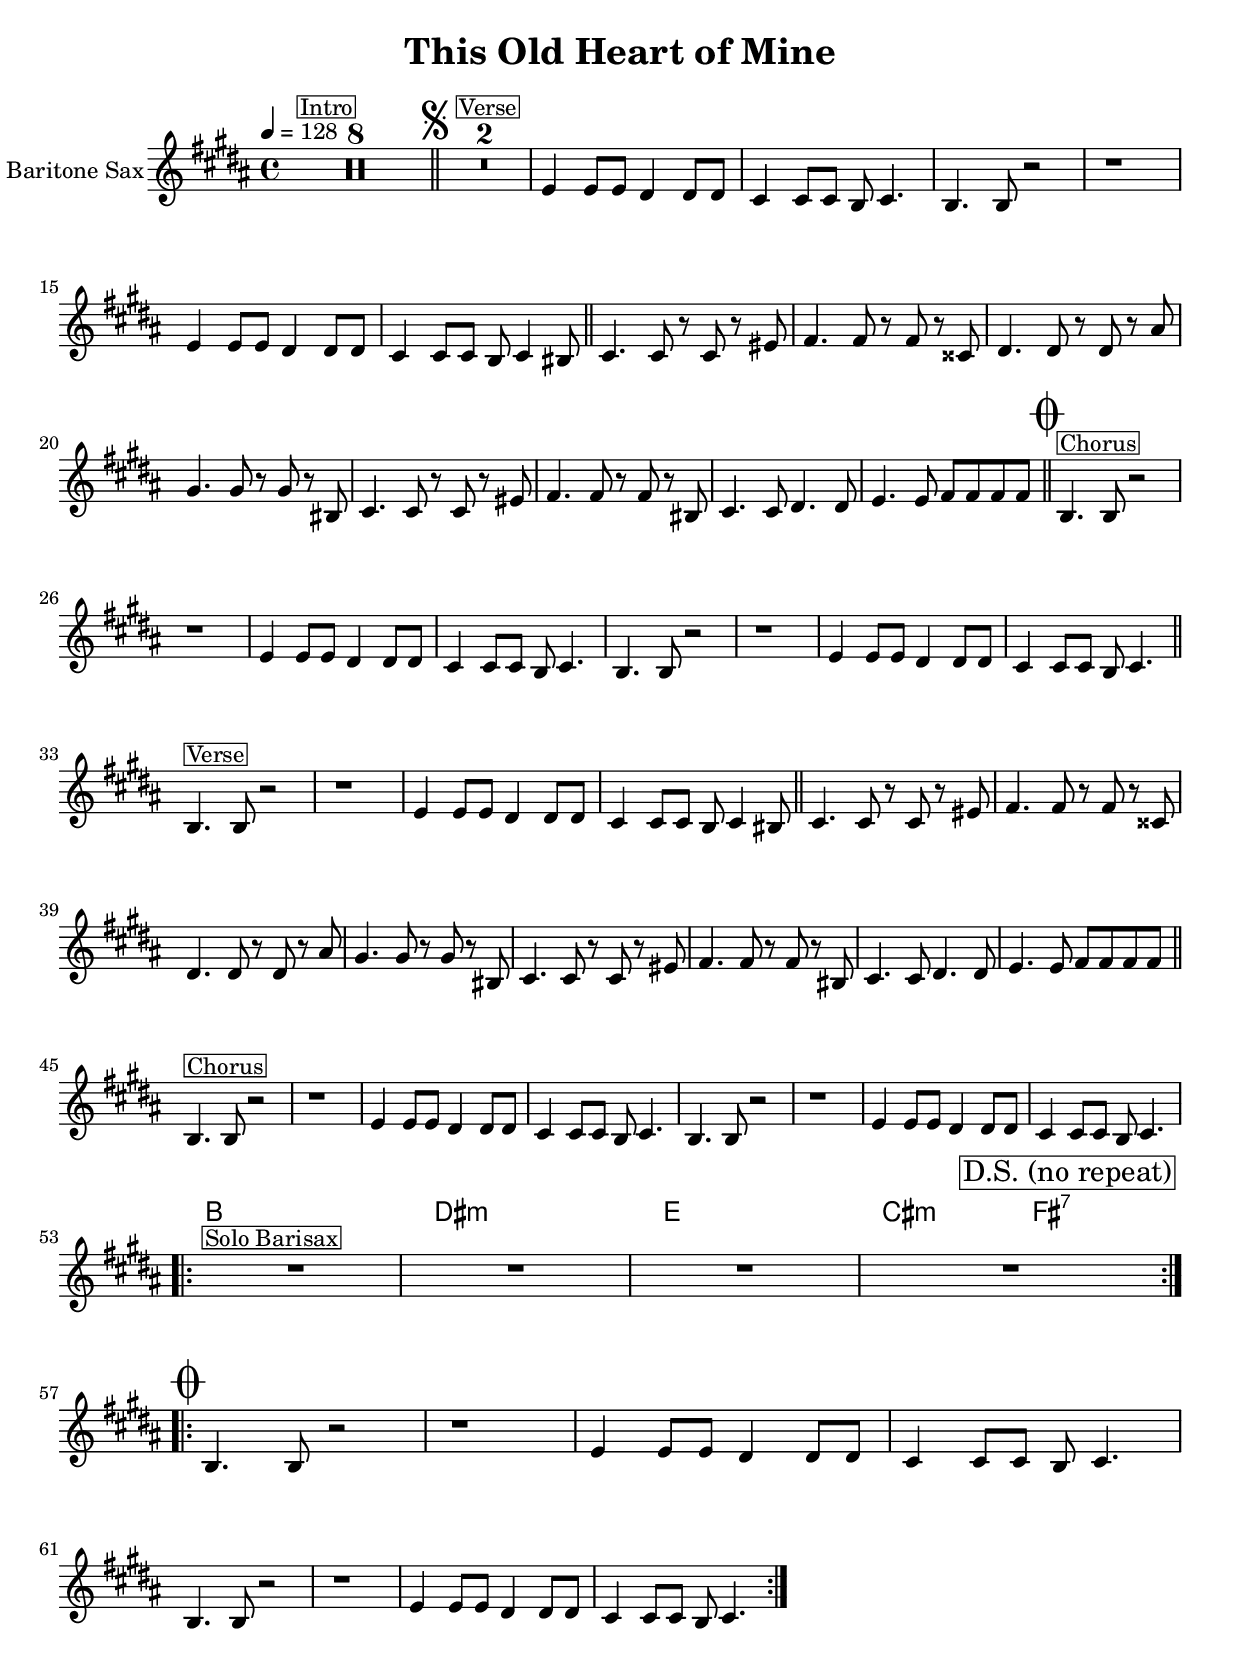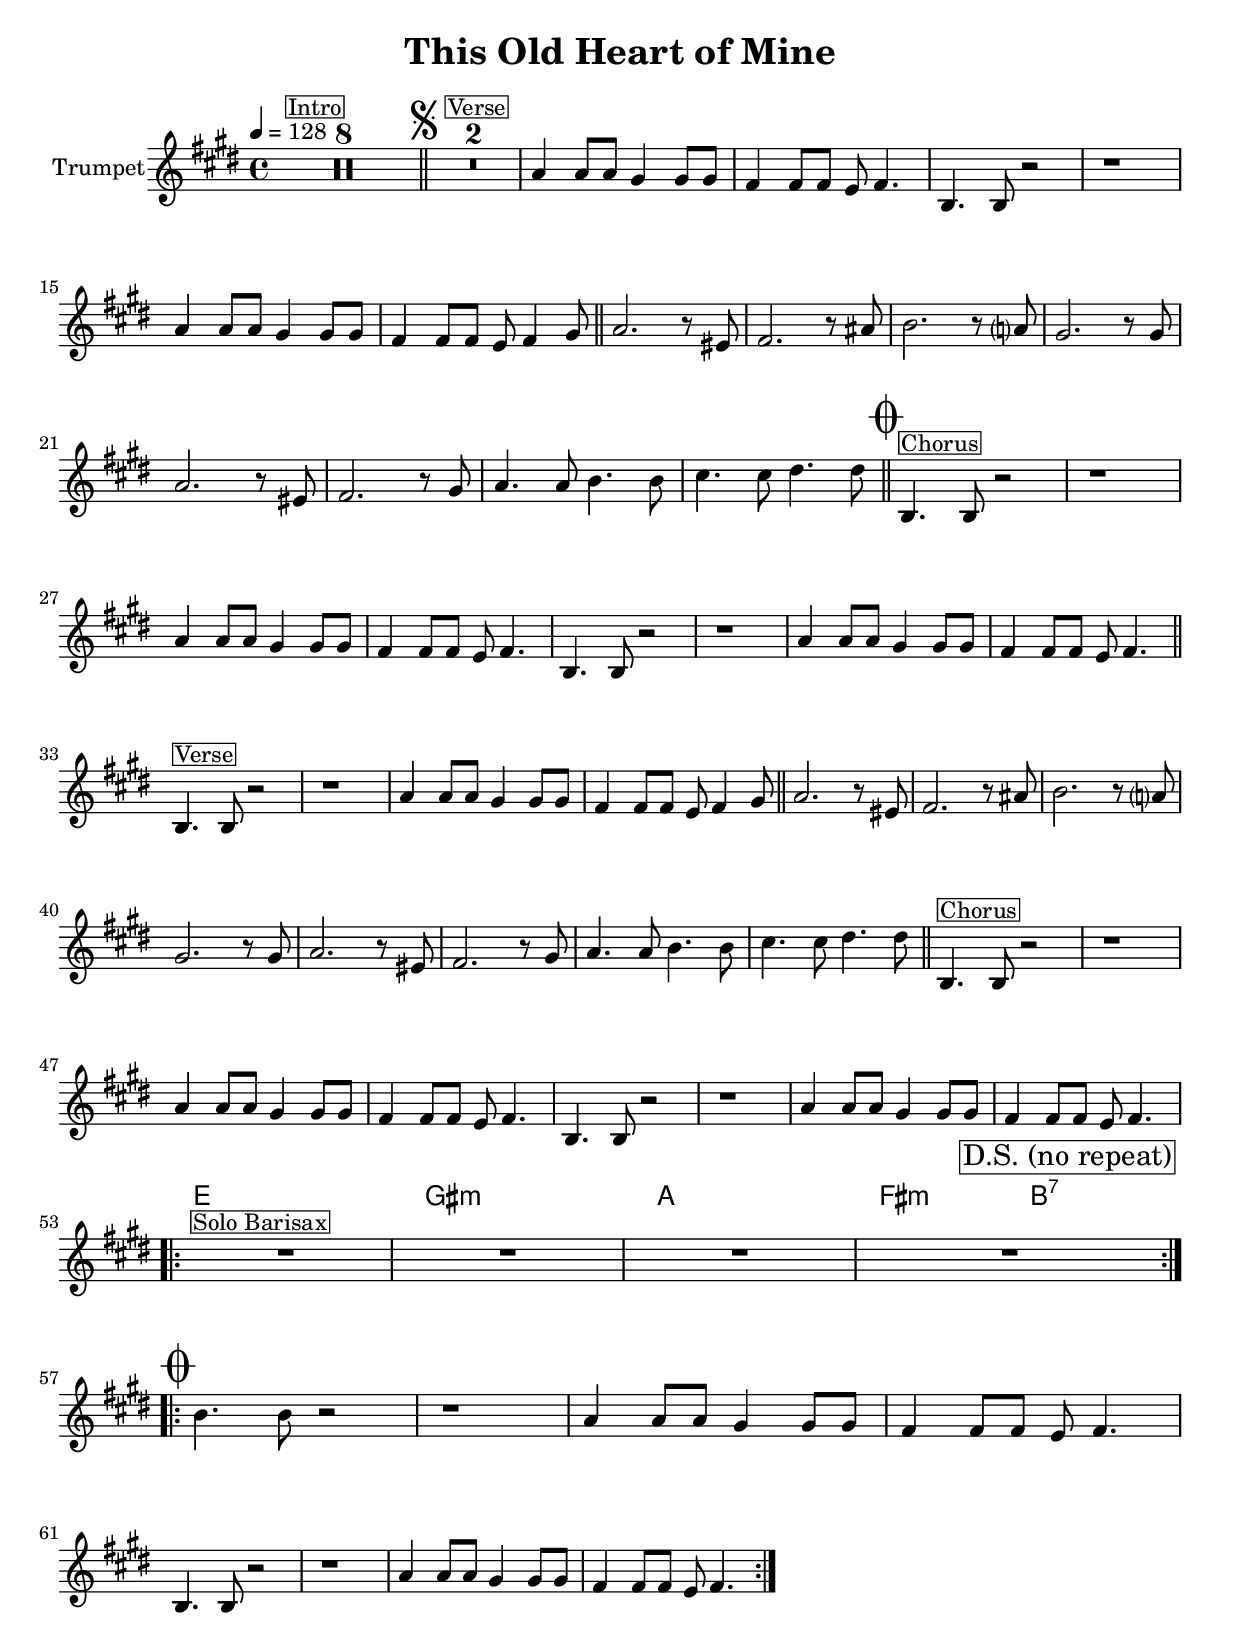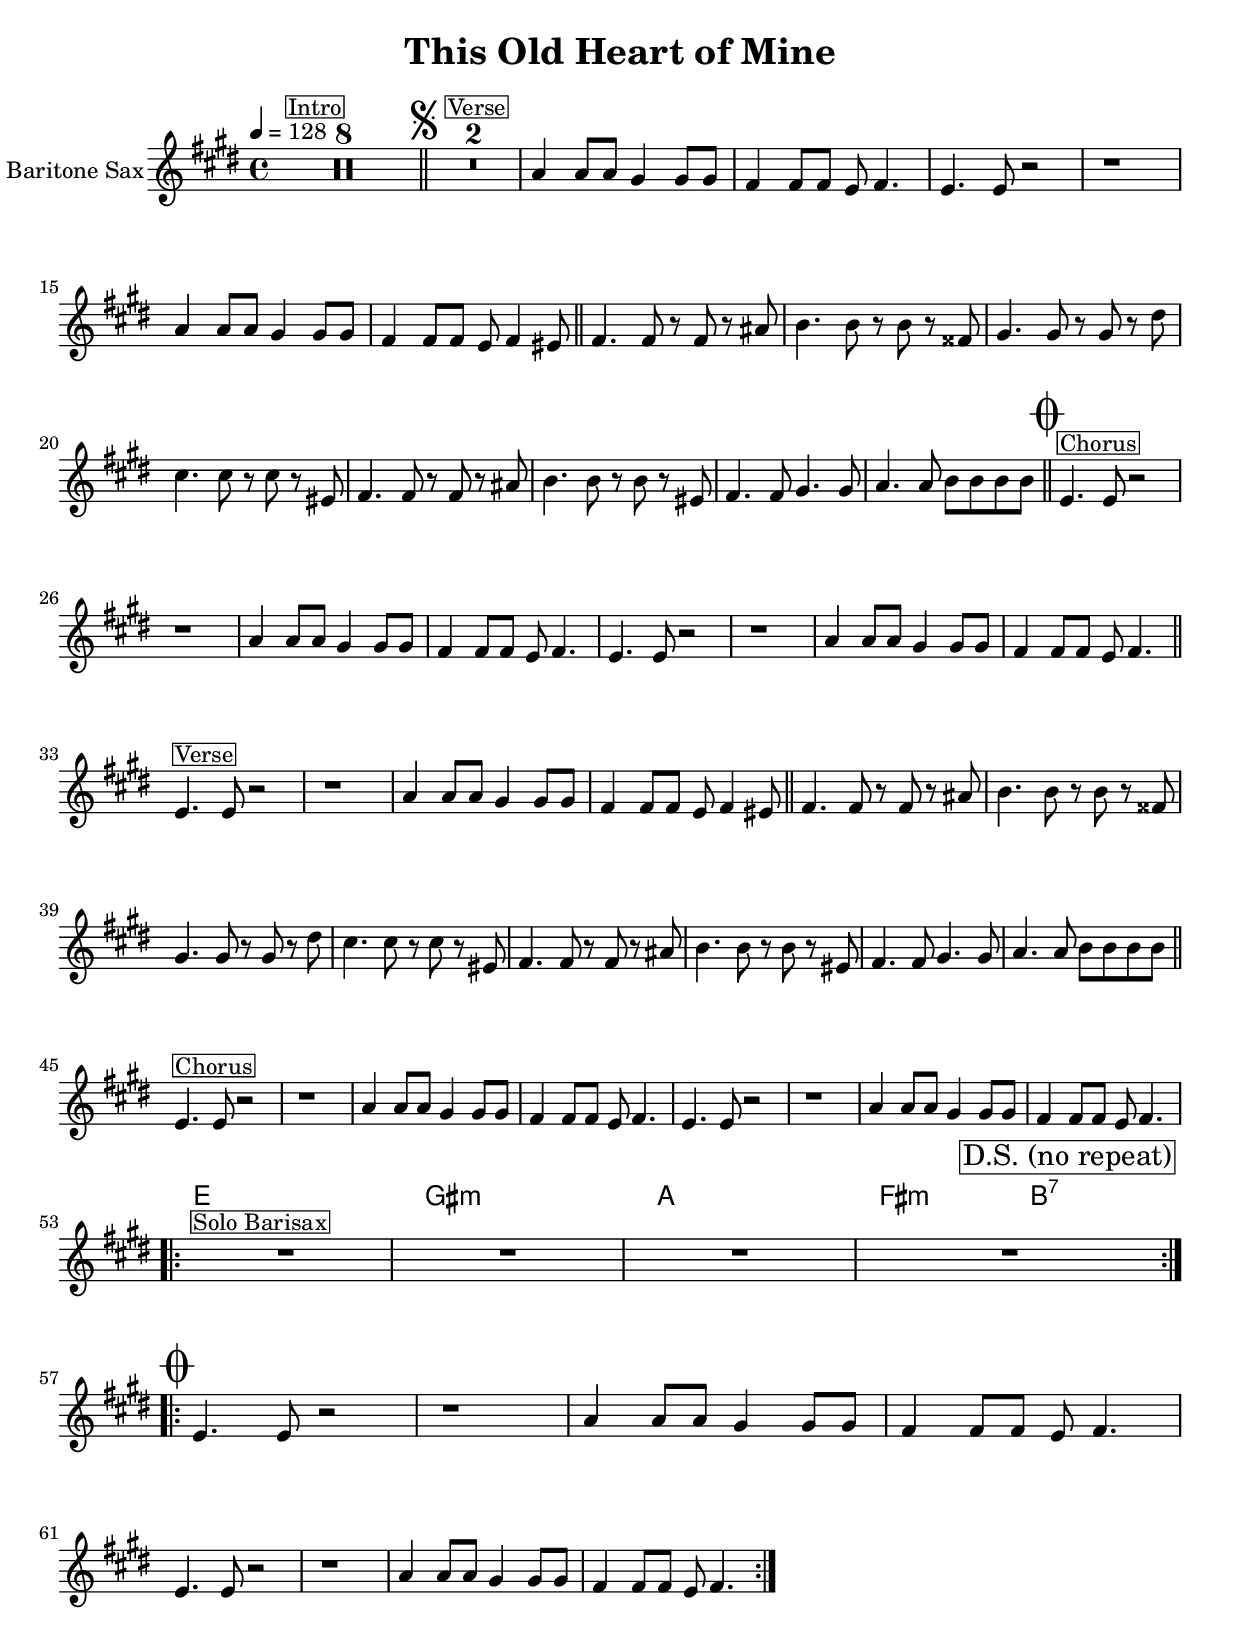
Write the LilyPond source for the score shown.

#(ly:set-option 'relative-includes #t)
\version "2.18.2"
\include "lib.ly"

\header {
  title = "This Old Heart of Mine"
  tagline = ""
}

\paper {
  markup-system-spacing #'padding = #3 %space after title
  ragged-last = ##t % don't stretch last line
}

global = {
  \time 4/4
  \clef "violin"
  \key c \major
  \set Score.skipBars = ##t % combine multi-rests
  \accidentalStyle "modern-voice-cautionary" % print some reduntant accidentals in parenthesis, e.g. (#)
}

structure = {
  \tempo 4 = 128


  s1*0^\markupBox "Intro"
  s1*8 \bar "||"

  s1*0^\markupBox "Verse"
  \pSegno
  s1*8 \bar "||"
  s1*8 \pCoda \bar "||"
  s1*0^\markupBox "Chorus"
  s1*8 \bar "||"

  s1*0^\markupBox "Verse"
  s1*4 \bar "||"
  s1*8 \bar "||"
  s1*0^\markupBox "Chorus"
  s1*8 % \bar "||"

  s1*0^\markupBox "Solo Barisax"
  \bar ".|:" s1*4 \bar ":|.|:" % solo bari
  \rightBreakMark \markupBox "D.S. (no repeat)"

  s1*0^\markup { \right-align \fontsize #4 \musicglyph #"scripts.coda" }
  s1*8 \bar ":|."
}

breaks = {
  s1*8

  s1*8
  s1*8
  s1*8 \break

  s1*4
  s1*8
  s1*8 \break

  s1*4 \break

  s1*8
}

remarks = \lyricmode {
}

theChrods = \chordmode {
  s1*52
  c1 e:m f d2:m g:7
}

altoChords = \transpose es d \theChrods

trumpetChords = \transpose bes d \theChrods

slT = \absolute {a''4}
slS = \absolute {d''4}
slbT = \repeat unfold 4 \slT
slbS = \repeat unfold 4 \slS

trumpet = \transpose bes d \relative c'' {
  \global
  \set Staff.instrumentName = #"Trumpet"

  R1*8

  R1*2 f4 f8 f e4 e8 e | d4 d8 d c d4. |
  g,4. g8 r2 | r1 | f'4 f8 f e4 e8 e | d4 d8 d c d4 e8 |

  f2. r8 cis | d2. r8 fis | g2. r8 f | e2. r8 e |
  f2. r8 cis | d2. r8 e | f4. f8 g4. g8 | a4. a8 b4. b8

  g,4. g8 r2 | r1 | f'4 f8 f e4 e8 e | d4 d8 d c d4. |
  g,4. g8 r2 | r1 | f'4 f8 f e4 e8 e | d4 d8 d c d4. |

  g,4. g8 r2 | r1 | f'4 f8 f e4 e8 e | d4 d8 d c d4 e8 |

  f2. r8 cis | d2. r8 fis | g2. r8 f | e2. r8 e |
  f2. r8 cis | d2. r8 e | f4. f8 g4. g8 | a4. a8 b4. b8

  g,4. g8 r2 | r1 | f'4 f8 f e4 e8 e | d4 d8 d c d4. |
  g,4. g8 r2 | r1 | f'4 f8 f e4 e8 e | d4 d8 d c d4. |

  R1*4

  g4. g8 r2 | r1 | f4 f8 f e4 e8 e | d4 d8 d c d4. |
  g,4. g8 r2 | r1 | f'4 f8 f e4 e8 e | d4 d8 d c d4. |
}

altoSax = \transpose es d \relative c' {
  \global
  \set Staff.instrumentName = #"Baritone Sax"

  R1*8

  R1*2 f4 f8 f e4 e8 e | d4 d8 d c d4. |
  c4. c8 r2 | r1 | f4 f8 f e4 e8 e | d4 d8 d c d4 cis8 |

  d4. d8 r d r fis | g4. g8 r g r dis | e4. e8 r e r b' | a4. a8 r a r cis, |
  d4. d8 r d r fis | g4. g8 r g r cis, | d4. d8 e4. e8 | f4. f8 g g g g |

  c,4. c8 r2 | r1 | f4 f8 f e4 e8 e | d4 d8 d c d4. |
  c4. c8 r2 | r1 | f4 f8 f e4 e8 e | d4 d8 d c d4. |

  c4. c8 r2 | r1 | f4 f8 f e4 e8 e | d4 d8 d c d4 cis8 |

  d4. d8 r d r fis | g4. g8 r g r dis | e4. e8 r e r b' | a4. a8 r a r cis, |
  d4. d8 r d r fis | g4. g8 r g r cis, | d4. d8 e4. e8 | f4. f8 g g g g |

  c,4. c8 r2 | r1 | f4 f8 f e4 e8 e | d4 d8 d c d4. |
  c4. c8 r2 | r1 | f4 f8 f e4 e8 e | d4 d8 d c d4. |

  R1*4

  c4. c8 r2 | r1 | f4 f8 f e4 e8 e | d4 d8 d c d4. |
  c4. c8 r2 | r1 | f4 f8 f e4 e8 e | d4 d8 d c d4. |
}

% \book {
%   \score {
%     % \midi { }
%     <<
%       \lyricsAbove \remarks
%       \new ChordNames \trumpetChords
%       \new Staff = "trumpet" <<
%         \structure
%         \breaks
%         \trumpet
%       >>
%       % \new Staff \trumpet
%       \new ChordNames \altoChords
%       \new Staff = "altoSax" <<
%         \altoSax
%       >>
%     >>
%   }
% }


\book {
  \bookOutputSuffix "tp"
  \paper {
    system-system-spacing #'basic-distance = #15 % increase space
    % fit on one page
    % system-system-spacing = #'(
    %   (basic-distance . 10)
    %   (minimum-distance . 0)
    %   (padding . 0)
    %   (stretchability . 0))
  }
  \score {
    <<
      \lyricsAbove \remarks
      \new ChordNames \trumpetChords
      \new Staff = "trumpet" <<
        \structure
        \breaks
        \trumpet
      >>
    >>
  }
}
\book {
  \bookOutputSuffix "as"
  \paper {
    system-system-spacing #'basic-distance = #15 % increase space
  }
  \score {
    <<
      \lyricsAbove \remarks
      \new ChordNames \altoChords
      \new Staff = "altoSax" <<
        \structure
        \breaks
        \altoSax
      >>
    >>
  }
}

tenorSax = \transpose bes es' \altoSax
tenorChords = \transpose bes es \altoChords
\book {
  \bookOutputSuffix "ts"
  \paper {
    system-system-spacing #'basic-distance = #15
  }
  \score {
    <<
      \lyricsAbove \remarks
      \new ChordNames \tenorChords
      \new Staff = "tenorSax" <<
        \structure
        \breaks
        \tenorSax
      >>
    >>
  }
}
